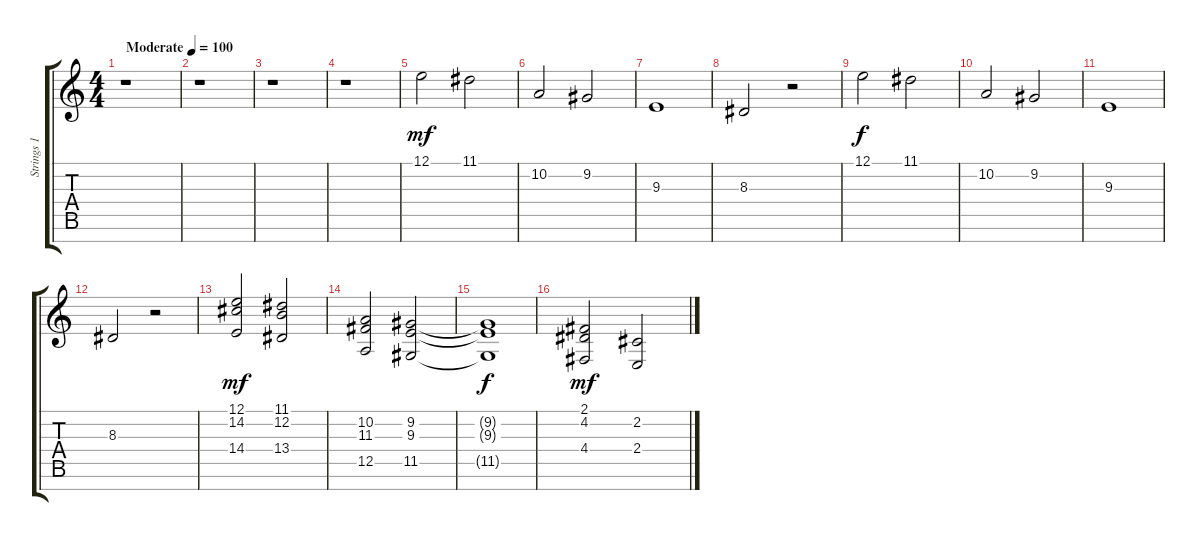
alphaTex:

\track ("Strings 1" "Strings 1") {instrument stringensemble1}
\staff {score tabs}
\tuning (E4 B3 G3 D3 A2 E2 B1) {hide}
\ts (4 4)
\tempo (100 "Moderate")
\clef g2
\ks c
r.1{dy mf instrument stringensemble1} |
r.1 |
r.1 |
r.1 |
12.1.2{instrument stringensemble2} 11.1.2 |
10.2.2 9.2.2 |
9.3.1 |
8.3.2 r.2 |
12.1.2{dy f} 11.1.2 |
10.2.2 9.2.2 |
9.3.1 |
8.3.2 r.2 |
(12.1 14.2 14.4).2{dy mf} (11.1 12.2 13.4).2 |
(10.2 11.3 12.5).2 (9.2 9.3 11.5).2 |
(9.2{t} 9.3{t} 11.5{t}).1{dy f} |
(2.1 4.2 4.4).2{dy mf} (2.2 2.4).2
